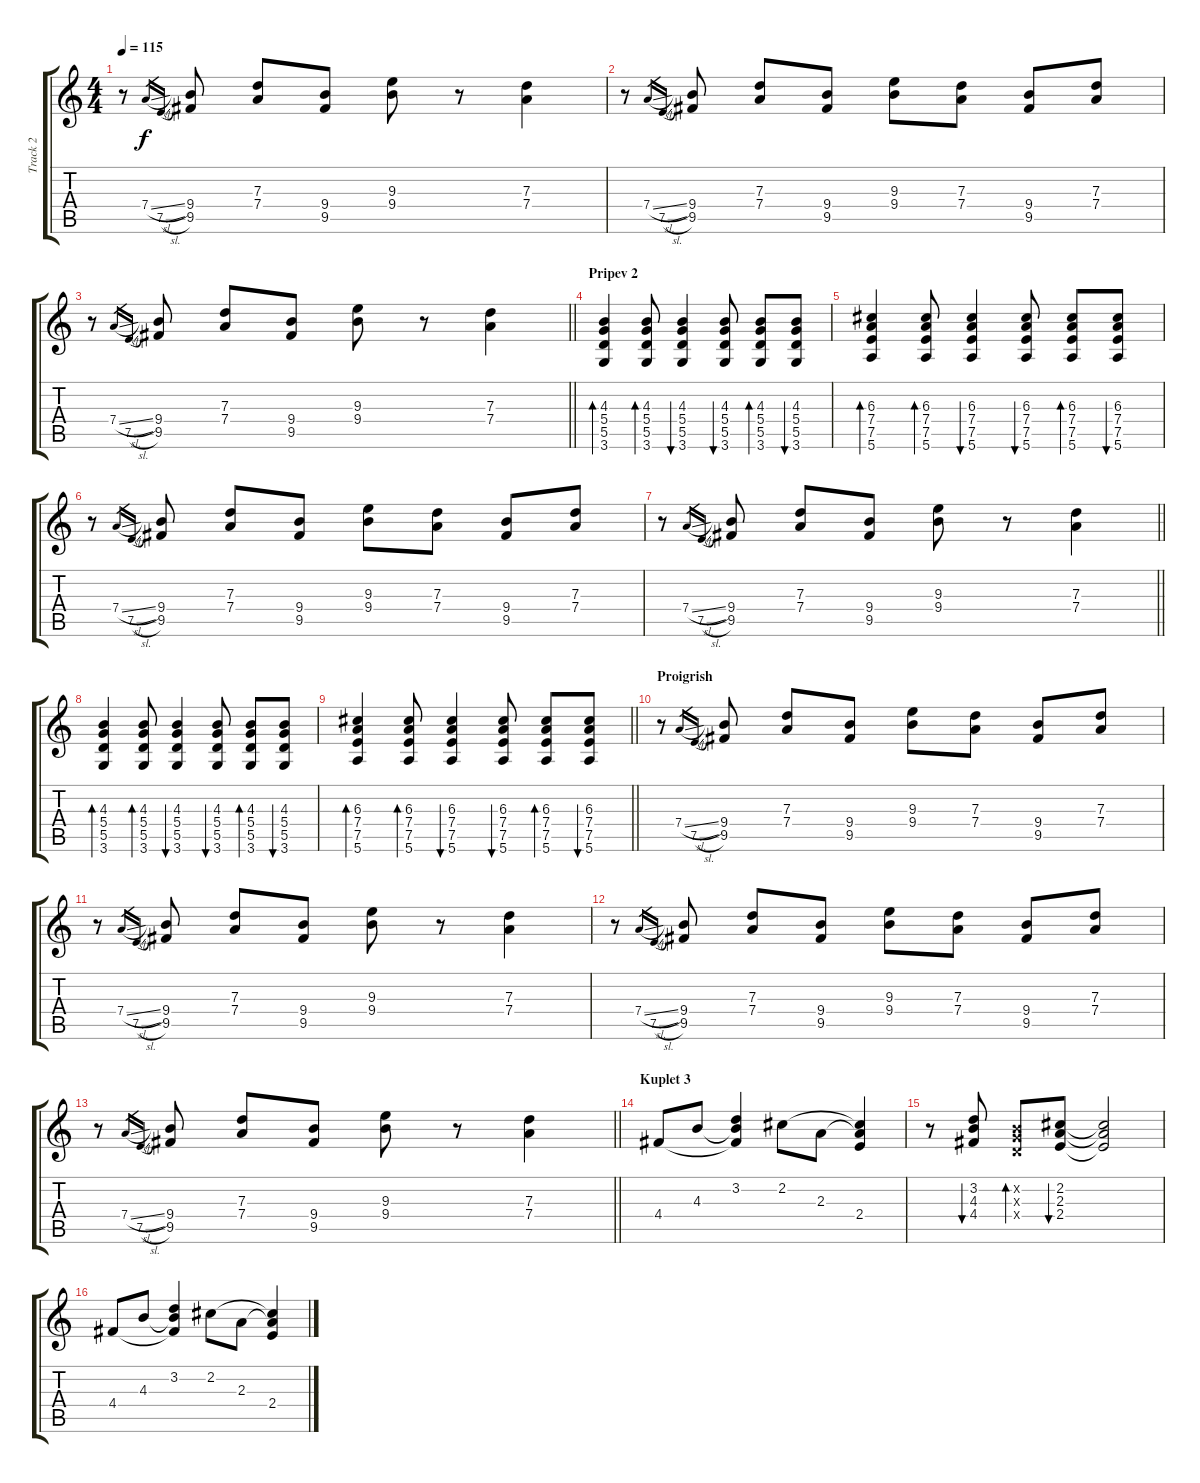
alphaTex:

\track ("Track 2" "Track 2") {instrument acousticguitarsteel}
\staff {score tabs}
\tuning (E4 B3 G3 D3 A2 E2) {hide}
\ts (4 4)
\tempo 115
\clef g2
\ks c
r.8{dy f} 7.4{sl}.16{gr} 7.5{sl}.16{gr} (9.4 9.5).8 (7.3 7.4).8 (9.4 9.5).8 (9.3 9.4).8 r.8 (7.3 7.4).4 |
r.8 7.4{sl}.16{gr} 7.5{sl}.16{gr} (9.4 9.5).8 (7.3 7.4).8 (9.4 9.5).8 (9.3 9.4).8 (7.3 7.4).8 (9.4 9.5).8 (7.3 7.4).8 |
\barLineRight lightlight
r.8 7.4{sl}.16{gr} 7.5{sl}.16{gr} (9.4 9.5).8 (7.3 7.4).8 (9.4 9.5).8 (9.3 9.4).8 r.8 (7.3 7.4).4 |
\section ("" "Pripev 2")
(4.3 5.4 5.5 3.6).4{bd 60} (4.3 5.4 5.5 3.6).8{bd 60} (4.3 5.4 5.5 3.6).4{bu 60} (4.3 5.4 5.5 3.6).8{bu 60} (4.3 5.4 5.5 3.6).8{bd 60} (4.3 5.4 5.5 3.6).8{bu 60} |
(6.3 7.4 7.5 5.6).4{bd 60} (6.3 7.4 7.5 5.6).8{bd 60} (6.3 7.4 7.5 5.6).4{bu 60} (6.3 7.4 7.5 5.6).8{bu 60} (6.3 7.4 7.5 5.6).8{bd 60} (6.3 7.4 7.5 5.6).8{bu 60} |
r.8 7.4{sl}.16{gr} 7.5{sl}.16{gr} (9.4 9.5).8 (7.3 7.4).8 (9.4 9.5).8 (9.3 9.4).8 (7.3 7.4).8 (9.4 9.5).8 (7.3 7.4).8 |
\barLineRight lightlight
r.8 7.4{sl}.16{gr} 7.5{sl}.16{gr} (9.4 9.5).8 (7.3 7.4).8 (9.4 9.5).8 (9.3 9.4).8 r.8 (7.3 7.4).4 |
(4.3 5.4 5.5 3.6).4{bd 60} (4.3 5.4 5.5 3.6).8{bd 60} (4.3 5.4 5.5 3.6).4{bu 60} (4.3 5.4 5.5 3.6).8{bu 60} (4.3 5.4 5.5 3.6).8{bd 60} (4.3 5.4 5.5 3.6).8{bu 60} |
\barLineRight lightlight
(6.3 7.4 7.5 5.6).4{bd 60} (6.3 7.4 7.5 5.6).8{bd 60} (6.3 7.4 7.5 5.6).4{bu 60} (6.3 7.4 7.5 5.6).8{bu 60} (6.3 7.4 7.5 5.6).8{bd 60} (6.3 7.4 7.5 5.6).8{bu 60} |
\section ("" "Proigrish")
r.8 7.4{sl}.16{gr} 7.5{sl}.16{gr} (9.4 9.5).8 (7.3 7.4).8 (9.4 9.5).8 (9.3 9.4).8 (7.3 7.4).8 (9.4 9.5).8 (7.3 7.4).8 |
r.8 7.4{sl}.16{gr} 7.5{sl}.16{gr} (9.4 9.5).8 (7.3 7.4).8 (9.4 9.5).8 (9.3 9.4).8 r.8 (7.3 7.4).4 |
r.8 7.4{sl}.16{gr} 7.5{sl}.16{gr} (9.4 9.5).8 (7.3 7.4).8 (9.4 9.5).8 (9.3 9.4).8 (7.3 7.4).8 (9.4 9.5).8 (7.3 7.4).8 |
\barLineRight lightlight
r.8 7.4{sl}.16{gr} 7.5{sl}.16{gr} (9.4 9.5).8 (7.3 7.4).8 (9.4 9.5).8 (9.3 9.4).8 r.8 (7.3 7.4).4 |
\section ("" "Kuplet 3")
4.4.8 4.3.8 (3.2 4.3{t} 4.4{t}).4 2.2.8 2.3.8 (2.2{t} 2.3{t} 2.4).4 |
r.8 (3.2 4.3 4.4).8{bu 60} (0.2{x} 0.3{x} 0.4{x}).8{bd 60} (2.2 2.3 2.4).8{bu 60} (2.2{t} 2.3{t} 2.4{t}).2 |
4.4.8 4.3.8 (3.2 4.3{t} 4.4{t}).4 2.2.8 2.3.8 (2.2{t} 2.3{t} 2.4).4
